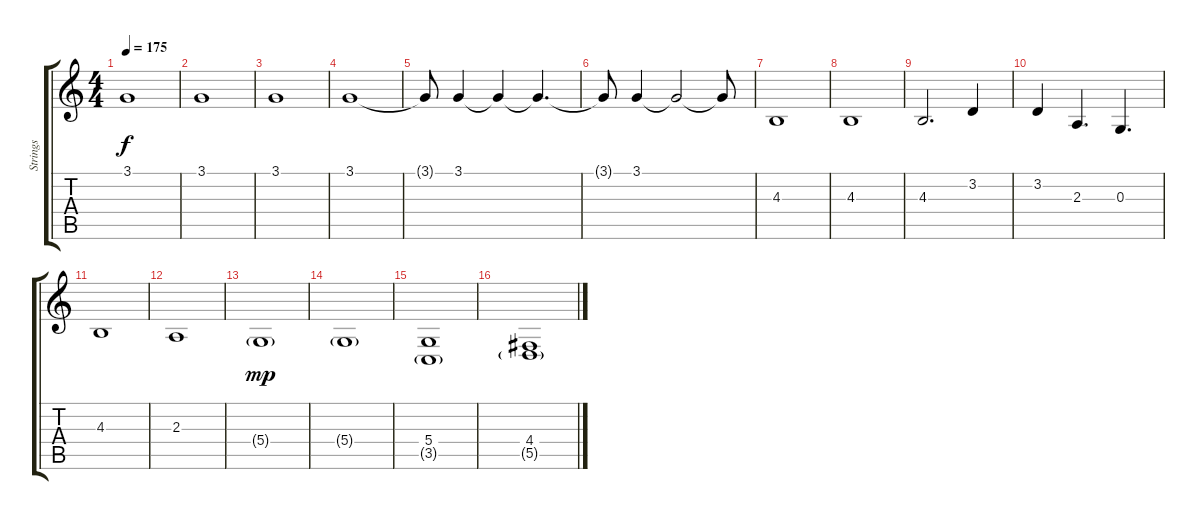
\track ("Strings" "Strings") {instrument stringensemble1 bank 4}
\staff {score tabs}
\tuning (E4 B3 G3 D3 A2 E2) {hide}
\ts (4 4)
\tempo 175
\clef g2
\ks c
3.1.1{dy f} |
3.1.1 |
3.1.1 |
3.1.1 |
3.1{t}.8 3.1.4 3.1{t}.4 3.1{t}.4{d} |
3.1{t}.8 3.1.4 3.1{t}.2 3.1{t}.8 |
4.3.1{volume 13} |
4.3.1 |
4.3.2{d} 3.2.4 |
3.2.4 2.3.4{d} 0.3.4{d} |
4.3.1 |
2.3.1 |
5.4{g}.1{dy mp} |
5.4{g}.1 |
(5.4 3.5{g}).1 |
(4.4 5.5{g}).1
